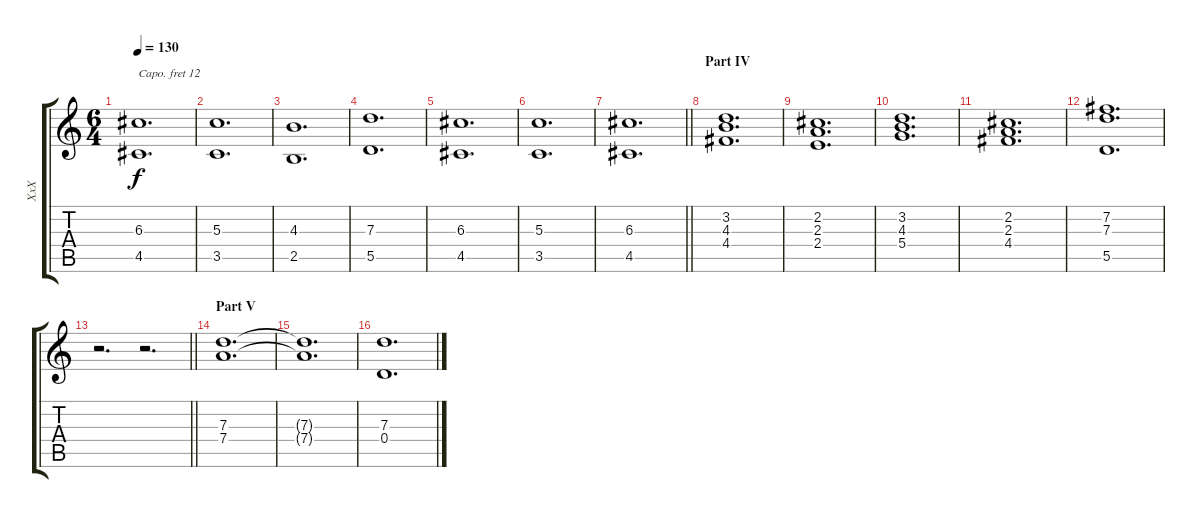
\track ("ХхХ" "ХхХ") {instrument pad2warm}
\staff {score tabs}
\capo 12
\tuning (E4 B3 G3 D3 A2 E2) {hide}
\ts (6 4)
\tempo 130
\clef g2
\ks c
(6.3 4.5).1{d dy f} |
(5.3 3.5).1{d} |
(4.3 2.5).1{d} |
(7.3 5.5).1{d} |
(6.3 4.5).1{d} |
(5.3 3.5).1{d} |
\barLineRight lightlight
(6.3 4.5).1{d} |
\section ("" "Part IV")
(3.2 4.3 4.4).1{d} |
(2.2 2.3 2.4).1{d} |
(3.2 4.3 5.4).1{d} |
(2.2 2.3 4.4).1{d} |
(7.2 7.3 5.5).1{d} |
\barLineRight lightlight
r.2{d} r.2{d} |
\section ("" "Part V")
(7.3 7.4).1{d} |
(7.3{t} 7.4{t}).1{d} |
(7.3 0.4).1{d}
